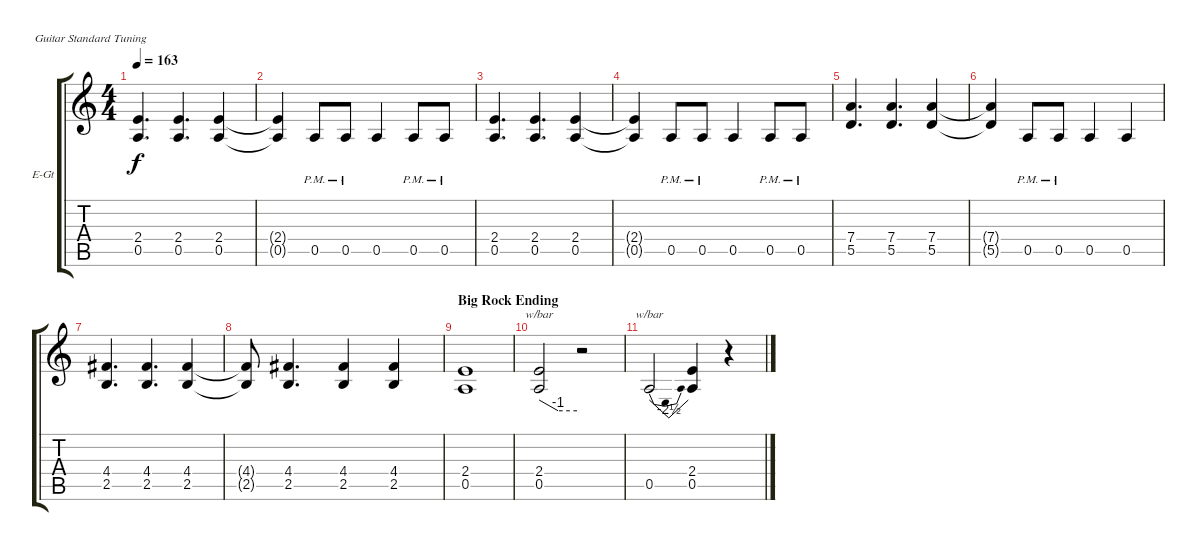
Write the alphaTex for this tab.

\bracketExtendMode groupsimilarinstruments
\firstSystemTrackNameOrientation horizontal
\otherSystemsTrackNameOrientation horizontal
\track ("Rhythm Guitar" "E-Gt") {instrument overdrivenguitar}
\staff {score tabs}
\tuning (E4 B3 G3 D3 A2 E2)
\ts (4 4)
\tempo 163
\clef g2
\ks c
(2.4 0.5).4{d dy f} (2.4 0.5).4{d} (2.4 0.5).4 |
(2.4{t} 0.5{t}).4 0.5{pm}.8 0.5{pm}.8 0.5.4 0.5{pm}.8 0.5{pm}.8 |
(2.4 0.5).4{d} (2.4 0.5).4{d} (2.4 0.5).4 |
(2.4{t} 0.5{t}).4 0.5{pm}.8 0.5{pm}.8 0.5.4 0.5{pm}.8 0.5{pm}.8 |
(7.4 5.5).4{d} (7.4 5.5).4{d} (7.4 5.5).4 |
(7.4{t} 5.5{t}).4 0.5{pm}.8 0.5{pm}.8 0.5.4 0.5.4 |
(4.4 2.5).4{d} (4.4 2.5).4{d} (4.4 2.5).4 |
(4.4{t} 2.5{t}).8 (4.4 2.5).4{d} (4.4 2.5).4 (4.4 2.5).4 |
\section ("" "Big Rock Ending")
(2.4 0.5).1 |
(2.4 0.5).2{tbe (custom default 0 0 30 -4 60 -4)} r.2 |
0.5.2{tbe (dip default 0 0 30 -10 60 0)} (2.4 0.5).4 r.4
